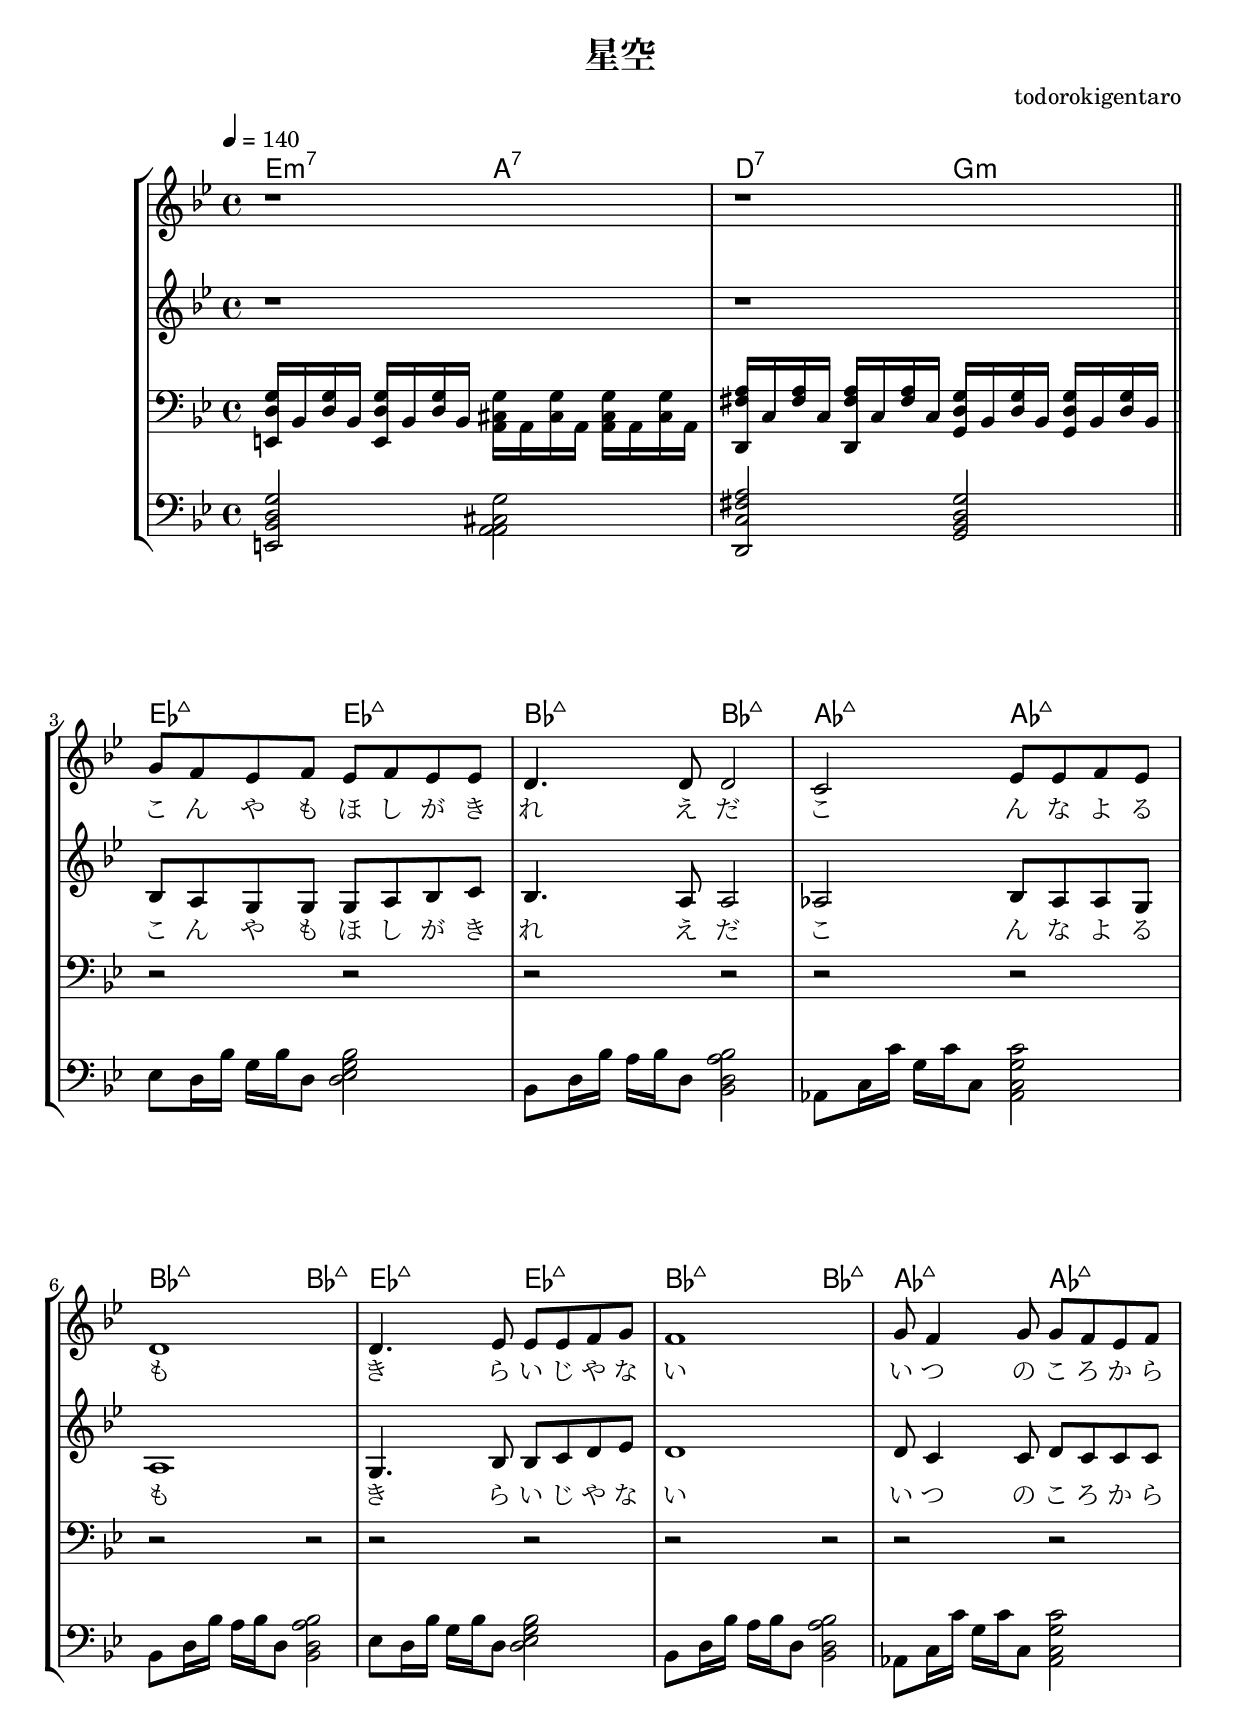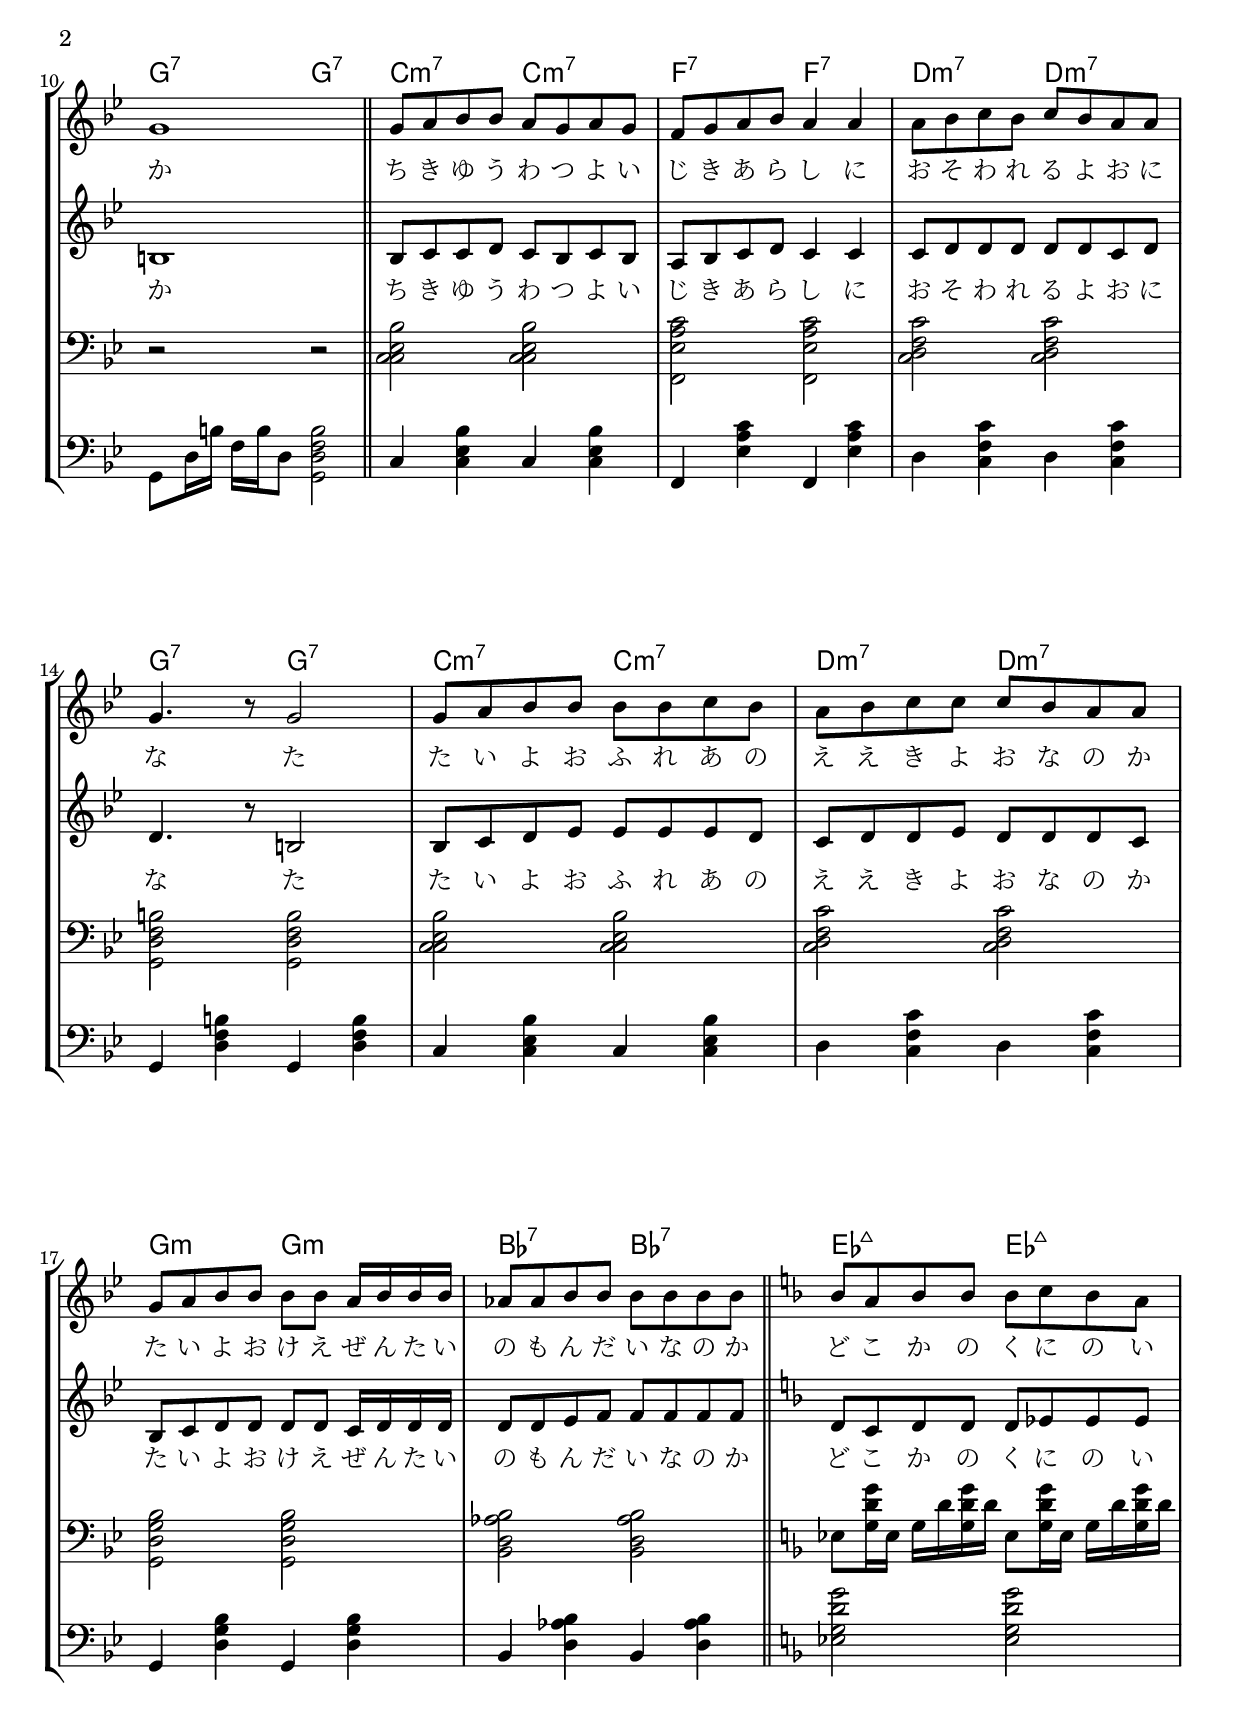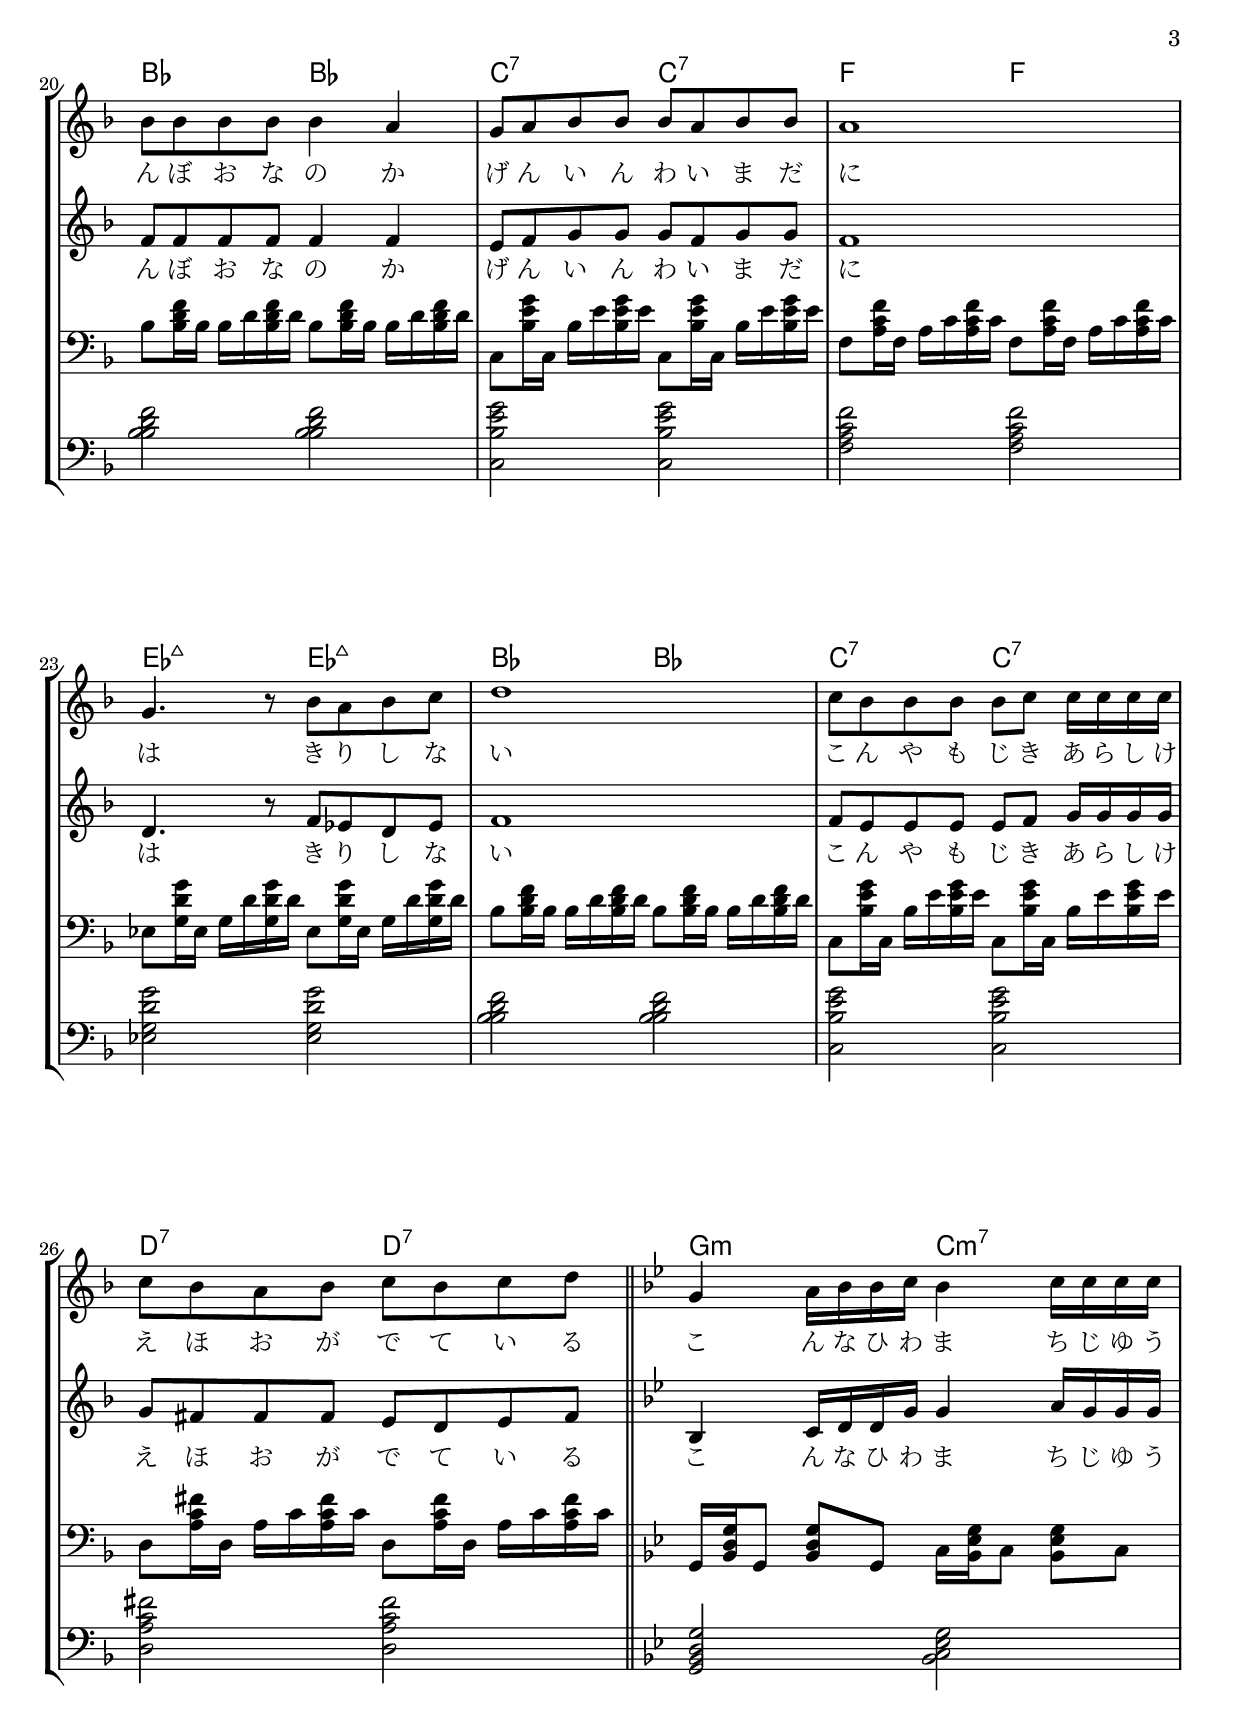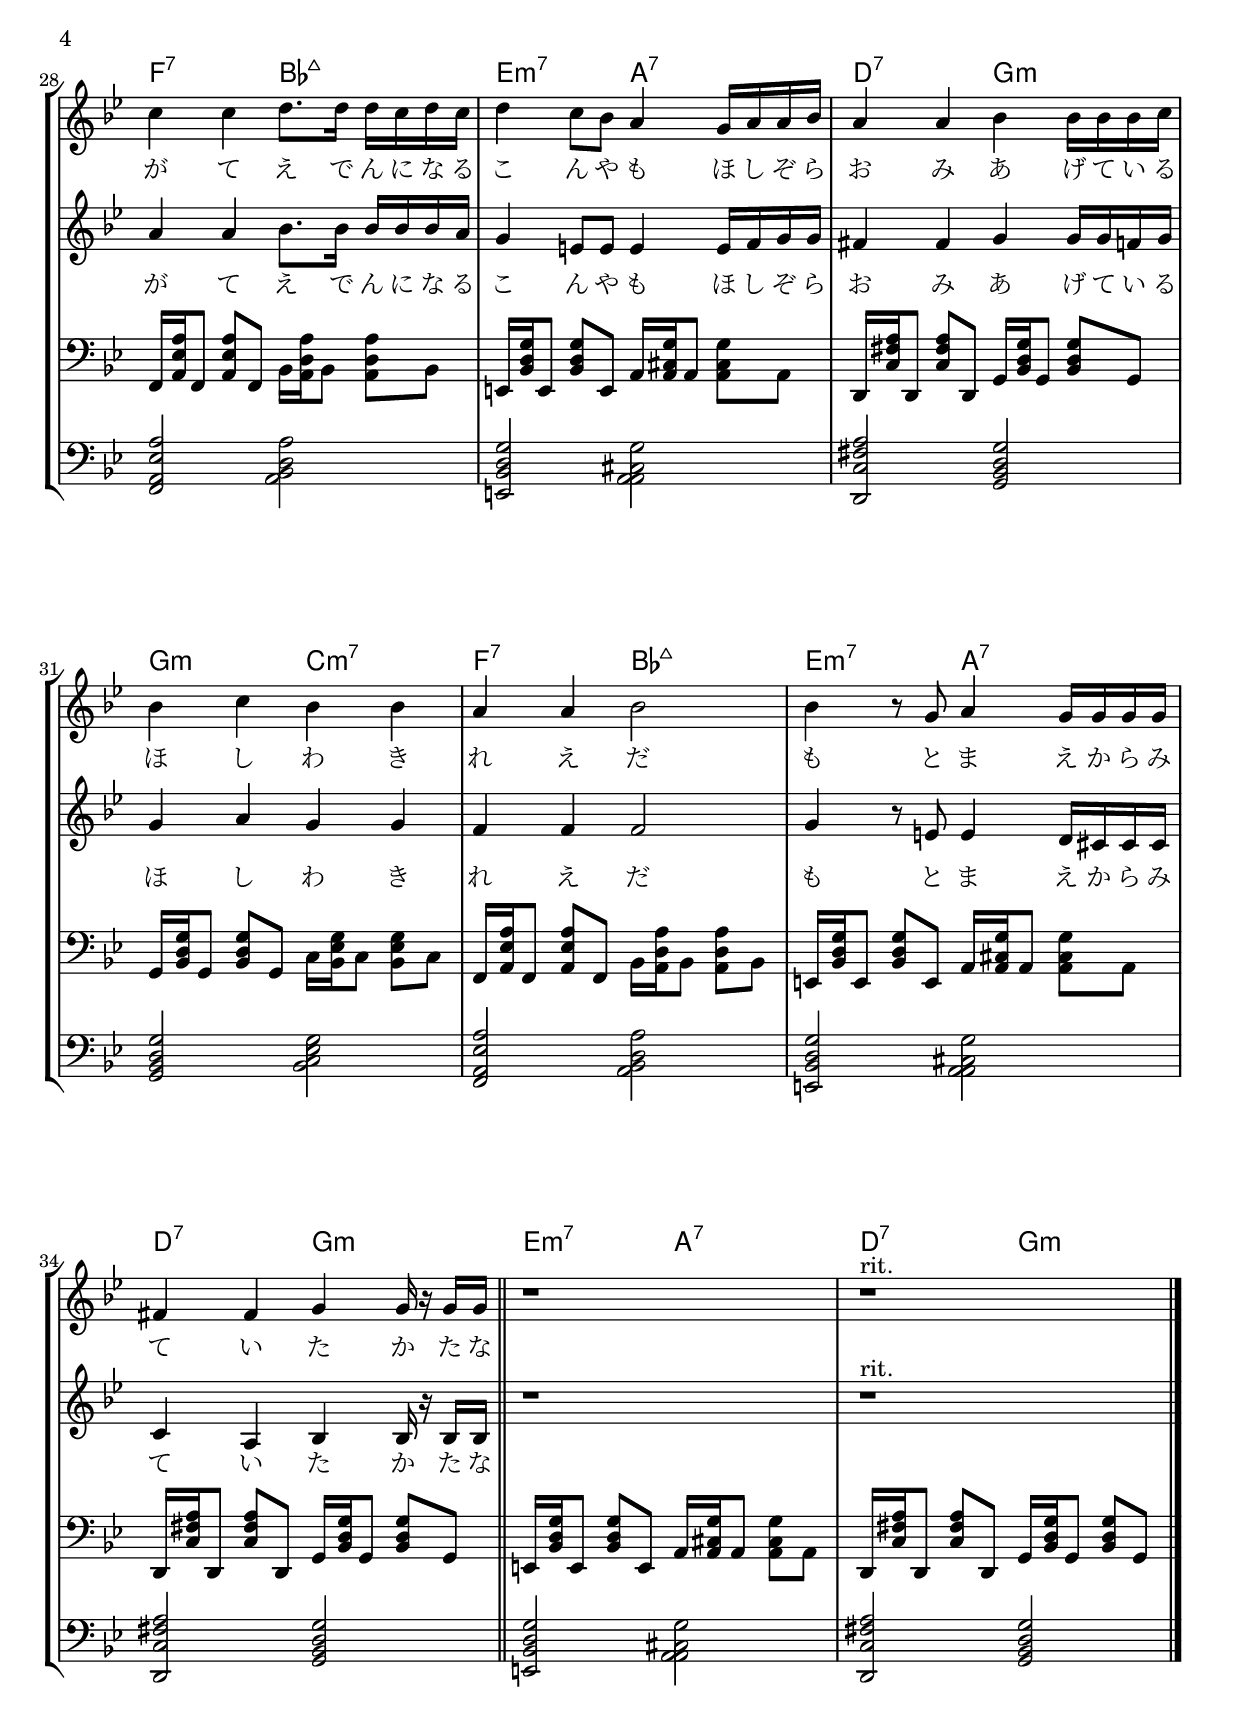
\version "2.12.1"

\header {
	title = \markup {星空}
	composer = \markup \center-column {todorokigentaro}
}

harmony = \chordmode {
	e2:m7 a:7 d:7 g:m 

	es:maj7 es:maj7 bes:maj7 bes:maj7 as:maj7 as:maj7 bes:maj7 bes:maj7 es:maj7 es:maj7 bes:maj7 bes:maj7 as:maj7 as:maj7 g:7 g:7 

	c:min7 c:min7 f:7 f:7 d:min7 d:min7 g:7 g:7 c:min7 c:min7 d:min7 d:min7 g:m g:m bes:7 bes:7 

	es:maj7 es:maj7 bes bes c:7 c:7 f f es:maj7 es:maj7 bes bes c:7 c:7 d:7 d:7 

	g:m c:min7 f:7 bes:maj7 e:m7 a:7 d:7 g:m g:m c:min7 f:7 bes:maj7 e:m7 a:7 d:7 g:m 

	e:m7 a:7 d:7 g:m 
}

melody = {
	\key bes \major
	\tempo 4 = 140
	r1 | r1   
	\set Staff.midiInstrument = #"fss0.35"
	g'8  f'8  es'8  f'8  es'8  f'8  es'8  es'8 
	d'4.  d'8  d'2 
	c'2  es'8  es'8  f'8  es'8 
	d'1 
	d'4.  es'8  es'8  es'8  f'8  g'8 
	f'1 
	g'8  f'4  g'8  g'8  f'8  es'8  f'8 
	g'1
	\set Staff.midiInstrument = #"fss0.32"
	g'8  a'8  bes'8  bes'8  a'8  g'8  a'8  g'8 
	f'8  g'8  a'8  bes'8  a'4  a'4 
	a'8  bes'8  c''8  bes'8  c''8  bes'8  a'8  a'8 
	g'4.  r8  g'2 
	g'8  a'8  bes'8  bes'8  bes'8  bes'8  c''8  bes'8 
	a'8  bes'8  c''8  c''8  c''8  bes'8  a'8  a'8 
	g'8  a'8  bes'8  bes'8  bes'8  bes'8  a'16  bes'16  bes'16  bes'16 
	as'8  as'8  bes'8  bes'8  bes'8  bes'8  bes'8  bes'8
	\set Staff.midiInstrument = #"fss0.32"
		\key f \major
bes'8  a'8  bes'8  bes'8  bes'8  c''8  bes'8  a'8 
	bes'8  bes'8  bes'8  bes'8  bes'4  a'4 
	g'8  a'8  bes'8  bes'8  bes'8  a'8  bes'8  bes'8 
	a'1 
	g'4.  r8  bes'8  a'8  bes'8  c''8 
	d''1 
	c''8  bes'8  bes'8  bes'8  bes'8  c''8  c''16  c''16  c''16  c''16 
	c''8  bes'8  a'8  bes'8  c''8  bes'8  c''8  d''8
	\set Staff.midiInstrument = #"fss0.32"
		\key bes \major
g'4  a'16  bes'16  bes'16  c''16  bes'4  c''16  c''16  c''16  c''16 
	c''4  c''4  d''8.  d''16  d''16  c''16  d''16  c''16 
	d''4  c''8  bes'8  a'4  g'16  a'16  a'16  bes'16 
	a'4  a'4  bes'4  bes'16  bes'16  bes'16  c''16 
	bes'4  c''4  bes'4  bes'4 
	a'4  a'4  bes'2 
	bes'4  r8  g'8  a'4  g'16  g'16  g'16  g'16 
	fis'4  fis'4  g'4  g'16  r16  g'16  g'16
	r1 | r1^"rit." \bar "|."
}

words = \lyricmode {
	
	こ  ん  や  も  ほ  し  が  き  れ  え  だ  こ  ん  な  よ  る  も  き  ら  い  じ  や  な  い  い  つ  の  こ  ろ  か  ら  か  
	ち  き  ゆ  う  わ  つ  よ  い  じ  き  あ  ら  し  に  お  そ  わ  れ  る  よ  お  に  な  た  た  い  よ  お  ふ  れ  あ  の  え  え  き  よ  お  な  の  か  た  い  よ  お  け  え  ぜ  ん  た  い  の  も  ん  だ  い  な  の  か  
	ど  こ  か  の  く  に  の  い  ん  ぼ  お  な  の  か  げ  ん  い  ん  わ  い  ま  だ  に  は  き  り  し  な  い  こ  ん  や  も  じ  き  あ  ら  し  け  え  ほ  お  が  で  て  い  る  
	こ  ん  な  ひ  わ  ま  ち  じ  ゆ  う  が  て  え  で  ん  に  な  る  こ  ん  や  も  ほ  し  ぞ  ら  お  み  あ  げ  て  い  る  ほ  し  わ  き  れ  え  だ  も  と  ま  え  か  ら  み  て  い  た  か  た  な  
	
}

secondmelody = {
	\key bes \major
	\tempo 4 = 140
	r1 | r1   
	\set Staff.midiInstrument = #"fss0.35"
	bes8  a8  g8  g8  g8  a8  bes8  c'8 
	bes4.  a8  a2 
	as2  bes8  as8  as8  g8 
	a1 
	g4.  bes8  bes8  c'8  d'8  es'8 
	d'1 
	d'8  c'4  c'8  d'8  c'8  c'8  c'8 
	b1
	\set Staff.midiInstrument = #"fss0.32"
	bes8  c'8  c'8  d'8  c'8  bes8  c'8  bes8 
	a8  bes8  c'8  d'8  c'4  c'4 
	c'8  d'8  d'8  d'8  d'8  d'8  c'8  d'8 
	d'4.  r8  b2 
	bes8  c'8  d'8  es'8  es'8  es'8  es'8  d'8 
	c'8  d'8  d'8  es'8  d'8  d'8  d'8  c'8 
	bes8  c'8  d'8  d'8  d'8  d'8  c'16  d'16  d'16  d'16 
	d'8  d'8  es'8  f'8  f'8  f'8  f'8  f'8
	\set Staff.midiInstrument = #"fss0.32"
		\key f \major
d'8  c'8  d'8  d'8  d'8  es'8  es'8  es'8 
	f'8  f'8  f'8  f'8  f'4  f'4 
	e'8  f'8  g'8  g'8  g'8  f'8  g'8  g'8 
	f'1 
	d'4.  r8  f'8  es'8  d'8  es'8 
	f'1 
	f'8  e'8  e'8  e'8  e'8  f'8  g'16  g'16  g'16  g'16 
	g'8  fis'8  fis'8  fis'8  e'8  d'8  e'8  fis'8
	\set Staff.midiInstrument = #"fss0.32"
		\key bes \major
bes4  c'16  d'16  d'16  g'16  g'4  a'16  g'16  g'16  g'16 
	a'4  a'4  bes'8.  bes'16  bes'16  bes'16  bes'16  a'16 
	g'4  e'8  e'8  e'4  e'16  f'16  g'16  g'16 
	fis'4  fis'4  g'4  g'16  g'16  f'16  g'16 
	g'4  a'4  g'4  g'4 
	f'4  f'4  f'2 
	g'4  r8  e'8  e'4  d'16  cis'16  cis'16  cis'16 
	c'4  a4  bes4  bes16  r16  bes16  bes16
	r1 | r1^"rit." \bar "|."
}

secondwords = \lyricmode {
	
	こ  ん  や  も  ほ  し  が  き  れ  え  だ  こ  ん  な  よ  る  も  き  ら  い  じ  や  な  い  い  つ  の  こ  ろ  か  ら  か  
	ち  き  ゆ  う  わ  つ  よ  い  じ  き  あ  ら  し  に  お  そ  わ  れ  る  よ  お  に  な  た  た  い  よ  お  ふ  れ  あ  の  え  え  き  よ  お  な  の  か  た  い  よ  お  け  え  ぜ  ん  た  い  の  も  ん  だ  い  な  の  か  
	ど  こ  か  の  く  に  の  い  ん  ぼ  お  な  の  か  げ  ん  い  ん  わ  い  ま  だ  に  は  き  り  し  な  い  こ  ん  や  も  じ  き  あ  ら  し  け  え  ほ  お  が  で  て  い  る  
	こ  ん  な  ひ  わ  ま  ち  じ  ゆ  う  が  て  え  で  ん  に  な  る  こ  ん  や  も  ほ  し  ぞ  ら  お  み  あ  げ  て  い  る  ほ  し  わ  き  れ  え  だ  も  と  ま  え  か  ら  み  て  い  た  か  た  な  
	
}

tempochange = {
	\tempo 4 = 140
	r1 | r1 \bar "||"
	\tempo 4 = 140
	r1 | r1 | r1 | r1 | r1 | r1 | r1 | r1 \bar "||"
	\tempo 4 = 140
	r1 | r1 | r1 | r1 | r1 | r1 | r1 | r1 \bar "||"
	\tempo 4 = 140
	r1 | r1 | r1 | r1 | r1 | r1 | r1 | r1 \bar "||"
	\tempo 4 = 140
	r1 | r1 | r1 | r1 | r1 | r1 | r1 | r1 \bar "||"
	\tempo 4 = 140
	r1 | \tempo 4 = 105 r2 \tempo 4 = 93 r2 \bar "|."
}

mainacc = {
	\clef bass
	\set Staff.midiInstrument = #"Synthbrass 1"
	\key bes \major
	\tempo 4 = 140
	<e, d g>16 bes,16 <d g>16 bes,16   <e, d g>16 bes,16 <d g>16 bes,16
	<a, cis g>16 a,16 <cis g>16 a,16   <a, cis g>16 a,16 <cis g>16 a,16
	<d, fis a>16 c16 <fis a>16 c16   <d, fis a>16 c16 <fis a>16 c16
	<g, d g>16 bes,16 <d g>16 bes,16   <g, d g>16 bes,16 <d g>16 bes,16
	\bar "||"

	\set Staff.midiInstrument = #"Orchestra Hit"
	r2
	r2
	r2
	r2
	r2
	r2
	r2
	r2
	r2
	r2
	r2
	r2
	r2
	r2
	r2
	r2
	\bar "||"

	\set Staff.midiInstrument = #"Orchestra Hit"
	<c c es bes>2
	<c c es bes>2
	<f, es a c'>2
	<f, es a c'>2
	<d c f c'>2
	<d c f c'>2
	<g, d f b>2
	<g, d f b>2
	<c c es bes>2
	<c c es bes>2
	<d c f c'>2
	<d c f c'>2
	<g, d g bes>2
	<g, d g bes>2
	<bes, d as bes>2
	<bes, d as bes>2
	\bar "||"

	\set Staff.midiInstrument = #"Harpsichord"
	\key f \major
	es8 <g d' g'>16 es16   g16 d'16 <g d' g'>16 d'16
	es8 <g d' g'>16 es16   g16 d'16 <g d' g'>16 d'16
	bes8 <bes d' f'>16 bes16   bes16 d'16 <bes d' f'>16 d'16
	bes8 <bes d' f'>16 bes16   bes16 d'16 <bes d' f'>16 d'16
	c8 <bes e' g'>16 c16   bes16 e'16 <bes e' g'>16 e'16
	c8 <bes e' g'>16 c16   bes16 e'16 <bes e' g'>16 e'16
	f8 <a c' f'>16 f16   a16 c'16 <a c' f'>16 c'16
	f8 <a c' f'>16 f16   a16 c'16 <a c' f'>16 c'16
	es8 <g d' g'>16 es16   g16 d'16 <g d' g'>16 d'16
	es8 <g d' g'>16 es16   g16 d'16 <g d' g'>16 d'16
	bes8 <bes d' f'>16 bes16   bes16 d'16 <bes d' f'>16 d'16
	bes8 <bes d' f'>16 bes16   bes16 d'16 <bes d' f'>16 d'16
	c8 <bes e' g'>16 c16   bes16 e'16 <bes e' g'>16 e'16
	c8 <bes e' g'>16 c16   bes16 e'16 <bes e' g'>16 e'16
	d8 <a c' fis'>16 d16   a16 c'16 <a c' fis'>16 c'16
	d8 <a c' fis'>16 d16   a16 c'16 <a c' fis'>16 c'16
	\bar "||"

	\set Staff.midiInstrument = #"Synthbrass 1"
	\key bes \major
	g,16 <bes, d g>16 g,8 <bes, d g>8 g,8
	c16 <bes, es g>16 c8 <bes, es g>8 c8
	f,16 <a, es a>16 f,8 <a, es a>8 f,8
	bes,16 <a, d a>16 bes,8 <a, d a>8 bes,8
	e,16 <bes, d g>16 e,8 <bes, d g>8 e,8
	a,16 <a, cis g>16 a,8 <a, cis g>8 a,8
	d,16 <c fis a>16 d,8 <c fis a>8 d,8
	g,16 <bes, d g>16 g,8 <bes, d g>8 g,8
	g,16 <bes, d g>16 g,8 <bes, d g>8 g,8
	c16 <bes, es g>16 c8 <bes, es g>8 c8
	f,16 <a, es a>16 f,8 <a, es a>8 f,8
	bes,16 <a, d a>16 bes,8 <a, d a>8 bes,8
	e,16 <bes, d g>16 e,8 <bes, d g>8 e,8
	a,16 <a, cis g>16 a,8 <a, cis g>8 a,8
	d,16 <c fis a>16 d,8 <c fis a>8 d,8
	g,16 <bes, d g>16 g,8 <bes, d g>8 g,8
	\bar "||"

	\set Staff.midiInstrument = #"Synthbrass 1"
	e,16 <bes, d g>16 e,8 <bes, d g>8 e,8
	a,16 <a, cis g>16 a,8 <a, cis g>8 a,8
	d,16 <c fis a>16 d,8 <c fis a>8 d,8
	g,16 <bes, d g>16 g,8 <bes, d g>8 g,8
	\bar "|."
}

subacc = {
	\clef bass
	\set Staff.midiInstrument = #"Guitar harmonics"
	\key bes \major
	\tempo 4 = 140
	<e, bes, d g>2
	<a, a, cis g>2
	<d, c fis a>2
	<g, bes, d g>2
	\bar "||"

	\set Staff.midiInstrument = #"String Ensemble 2"
	es8 d16 bes g bes d8
	<es d g bes>2
	bes,8 d16 bes a bes d8
	<bes, d a bes>2
	as,8 c16 c' g c' c8
	<as, c g c'>2
	bes,8 d16 bes a bes d8
	<bes, d a bes>2
	es8 d16 bes g bes d8
	<es d g bes>2
	bes,8 d16 bes a bes d8
	<bes, d a bes>2
	as,8 c16 c' g c' c8
	<as, c g c'>2
	g,8 d16 b f b d8
	<g, d f b>2
	\bar "||"

	\set Staff.midiInstrument = #"String Ensemble 1"
	c4 <c es bes>4
	c4 <c es bes>4
	f,4 <es a c'>4
	f,4 <es a c'>4
	d4 <c f c'>4
	d4 <c f c'>4
	g,4 <d f b>4
	g,4 <d f b>4
	c4 <c es bes>4
	c4 <c es bes>4
	d4 <c f c'>4
	d4 <c f c'>4
	g,4 <d g bes>4
	g,4 <d g bes>4
	bes,4 <d as bes>4
	bes,4 <d as bes>4
	\bar "||"

	\set Staff.midiInstrument = #"String Ensemble 1"
	\key f \major
	<es g d' g'>2
	<es g d' g'>2
	<bes bes d' f'>2
	<bes bes d' f'>2
	<c bes e' g'>2
	<c bes e' g'>2
	<f a c' f'>2
	<f a c' f'>2
	<es g d' g'>2
	<es g d' g'>2
	<bes bes d' f'>2
	<bes bes d' f'>2
	<c bes e' g'>2
	<c bes e' g'>2
	<d a c' fis'>2
	<d a c' fis'>2
	\bar "||"

	\set Staff.midiInstrument = #"Guitar harmonics"
	\key bes \major
	<g, bes, d g>2
	<c bes, es g>2
	<f, a, es a>2
	<bes, a, d a>2
	<e, bes, d g>2
	<a, a, cis g>2
	<d, c fis a>2
	<g, bes, d g>2
	<g, bes, d g>2
	<c bes, es g>2
	<f, a, es a>2
	<bes, a, d a>2
	<e, bes, d g>2
	<a, a, cis g>2
	<d, c fis a>2
	<g, bes, d g>2
	\bar "||"

	\set Staff.midiInstrument = #"Guitar harmonics"
	<e, bes, d g>2
	<a, a, cis g>2
	<d, c fis a>2
	<g, bes, d g>2
	\bar "|."
}

percA = {
	\drummode {
	r4 hh4 hh4 hh4  |r1  \bar "||"
	cymr4 cymr4 cymr4 cymr4  |cymr4 cymr8 cymr16 cymr16 cymr4 cymr4  |cymr4 cymr4 cymr4 cymr4  |cymr4 cymr2.  |cymr4 cymr4 cymr4 cymr4  |cymr4 cymr8 cymr16 cymr16 cymr4 cymr4  |cymr4 cymr4 cymr4 cymr4  |cymr4 cymr2.  \bar "||"
	hh8 hh8 hh8 hh8 hh8 hh8 hh8 hh8  |hh8 hh8 hh8 hh8 hh4 hh8 hh8  |hh8 hh8 hh8 hh8 hh8 hh8 hh8 hh8  |hh8 hh8 hh8 hh2 r8  |hh8 hh8 hh8 hh8 hh8 hh8 hh8 hh8  |hh8 hh8 hh8 hh8 hh4 hh8 hh8  |hh8 hh8 hh8 hh8 hh8 hh8 hh8 hh8  |r8 hh2. r8  \bar "||"
	r8 cymr8 cymr8 cymr8 cymr8 cymr8 cymr8 cymr8  |cymr8 cymr8 cymr8 cymr8 cymr8 cymr8 cymr8 cymr8  |cymr8 cymr8 cymr8 cymr8 cymr8 cymr8 cymr8 cymr8  |cymr8 cymr8 cymr8 cymr8 cymr8 cymr8 cymr8 cymr8  |r8 cymr8 cymr8 cymr8 cymr8 cymr8 cymr8 cymr8  |cymr8 cymr8 cymr8 cymr8 cymr8 cymr8 cymr8 cymr8  |cymr8 cymr8 cymr8 cymr8 cymr8 cymr8 cymr8 cymr8  |cymr8 cymr8 cymr4 cymr8 cymr4.  \bar "||"
	r4 hh4 hh4 hh4  |hh4 hh4 hh4 hh4  |hh4 hh4 hh4 hh4  |hh4 hh4 hh4 hh4  |r4 hh4 hh4 hh4  |hh4 hh4 hh4 hh4  |hh4 hh4 hh4 hh4  |r1  \bar "||"
	r4 hh4 hh4 hh4  |r1  \bar "|."
	}
}

percB = {
	\drummode {
	r4 sn8 sn4. sn4  |sn16 sn16 sn16 sn16 sn16 sn16 sn16 sn16 sn16 sn16 sn16 sn16 sn16 sn16 sn16 sn16  \bar "||"
	r2 sn2  |r2 sn2  |r2 sn2  |r8 sn8 sn2.  |r2 sn2  |r2 sn2  |r2 sn2  |r8 sn8 sn2.  \bar "||"
	r4 sn8. sn8 sn8. sn8. sn16  |r4 sn8. sn8 sn8. sn4  |r4 sn8. sn8 sn8. sn8. sn16  |r8 sn8 sn4 sn8 sn16 sn8 sn8 sn16  |r4 sn8. sn8 sn8. sn8. sn16  |r4 sn8. sn8 sn8. sn4  |r4 sn8. sn8 sn8. sn8. sn16  |r4 sn2 sn4  \bar "||"
	r4 sn8 sn4. sn4  |r4 sn8 sn4. sn4  |r4 sn8 sn4. sn4  |r4 sn8 sn4. sn4  |r4 sn8 sn4. sn4  |r4 sn8 sn4. sn4  |r4 sn8 sn4. sn4  |r8 sn8 sn4 sn8 sn8 sn16 sn16 sn16 sn16  \bar "||"
	r4 sn8 sn4. sn4  |r4 sn8 sn4. sn4  |r4 sn8 sn4. sn4  |r4 sn8 sn4. sn4  |r4 sn8 sn4. sn4  |r4 sn8 sn4. sn4  |r4 sn8 sn4. sn4  |sn16 sn16 sn16 sn16 sn16 sn16 sn16 sn16 sn16 sn16 sn16 sn16 sn16 sn16 sn16 sn16  \bar "||"
	r4 sn8 sn4. sn4  |sn16 sn16 sn16 sn16 sn16 sn16 sn16 sn16 sn16 sn16 sn16 sn16 sn16 sn16 sn16 sn16  \bar "|."
	}
}

percC = {
	\drummode {
	bd4 bd4 bd4 bd4  |bd4 bd4 bd8 bd8 bd8 bd8  \bar "||"
	bd2. r8 bd8  |bd2. r8 bd8  |bd2. r8 bd8  |bd4. bd8 bd4. bd8  |bd2. r8 bd8  |bd2. r8 bd8  |bd2. r8 bd8  |bd2 r8 bd4.  \bar "||"
	bd8 bd4 bd2 bd8  |bd8 bd2 bd4.  |bd8 bd4 bd2 bd8  |bd4 r16 bd8. bd2  |bd8 bd4 bd2 bd8  |bd8 bd2 bd4.  |bd8 bd4 bd2 bd8  |bd8 bd4. bd4. bd8  \bar "||"
	bd4 bd4 bd4 bd4  |bd4 bd4 bd8 bd8 bd4  |bd4 bd4 bd4 bd4  |bd4 bd4 bd8 bd8 bd4  |bd4 bd4 bd4 bd4  |bd4 bd4 bd8 bd8 bd4  |bd4 bd4 bd4 bd4  |bd4. bd8 bd4 bd8 bd8  \bar "||"
	bd4 bd4 bd4 bd4  |bd4 bd4 bd4 bd8 bd8  |bd4 bd4 bd4 bd4  |bd4 bd4 bd4 bd8 bd8  |bd4 bd4 bd4 bd4  |bd4 bd4 bd4 bd8 bd8  |bd4 bd4 bd4 bd4  |bd4 bd4 bd8 bd8 bd8 bd8  \bar "||"
	bd4 bd4 bd4 bd4  |bd4 bd4 bd8 bd8 bd8 bd8  \bar "|."
	}
}

percD = {
	\drummode {
	r8 hhp4 hhp4 hhp4 hhp8  |r8 hhp4 hhp4 hhp4 hhp8  \bar "||"
	r1 |r1 |r1 |r2 r8 tommh8 tommh4  |r1 |r1 |r1 |r8. tommh8. tommh2 r8  \bar "||"
	r1  |r2 r8 hho4.  |r1  |r4. r16 hho2 r16  |r1  |r2 r8 hho4.  |r1  |r4. r16 hho2 r16  \bar "||"
	cymc1  |r1 |r1 |r1 |cymc1  |r1 |r1 |r1 \bar "||"
	r8 hhp4 hhp4 hhp4 hhp8  |r8 hhp4 hhp4 hhp4 hhp8  |r8 hhp4 hhp4 hhp4 hhp8  |r8 hhp4 hhp4 hhp4 hhp8  |r8 hhp4 hhp4 hhp4 hhp8  |r8 hhp4 hhp4 hhp4 hhp8  |r8 hhp4 hhp4 hhp4 hhp8  |r8 hhp4 hhp4 hhp4 hhp8  \bar "||"
	r8 hhp4 hhp4 hhp4 hhp8  |r8 hhp4 hhp4 hhp4 hhp8  \bar "|."
	}
}

percE = {
	\drummode {
	cymc1  |r1 \bar "||"
	r1 |r1 |r1 |r2. r8 toml8  |r1 |r1 |r1 |r2. toml8 toml8  \bar "||"
	r1 |r1 |r1 |r1 |r1 |r1 |r1 |cymc1  \bar "||"
	r1 |r1 |r1 |r1 |r1 |r1 |r1 |r4 r16 hhp8 hhp2 r16  \bar "||"
	cymc1  |r1 |r1 |r1 |cymc1  |r1 |r1 |r1 \bar "||"
	cymc1  |r1 \bar "|."
	}
}

percF = {
	\drummode {
	r1 | r1 \bar "||"
	r1 |r1 |r1 |r1 |r1 |r1 |r1 |hho1  \bar "||"
	r1 |r1 |r1 |r1 |r1 |r1 |r1 |r4 r16 tommh16 tommh4. tommh4  \bar "||"
	r1 |r1 |r1 |r1 |r1 |r1 |r1 |r4. hh2 r8  \bar "||"
	r1 | r1 | r1 | r1 | r1 | r1 | r1 | r1 \bar "||"
	r1 | r1 \bar "|."
	}
}

percG = {
	\drummode {
	r1 | r1 \bar "||"
	r1 | r1 | r1 | r1 | r1 | r1 | r1 | r1 \bar "||"
	r1 |r1 |r1 |r1 |r1 |r1 |r1 |r4. r16 tomml4. tomml8.  \bar "||"
	r1 | r1 | r1 | r1 | r1 | r1 | r1 | r1 \bar "||"
	r1 | r1 | r1 | r1 | r1 | r1 | r1 | r1 \bar "||"
	r1 | r1 \bar "|."
	}
}

percH = {
	\drummode {
	r1 | r1 \bar "||"
	r1 | r1 | r1 | r1 | r1 | r1 | r1 | r1 \bar "||"
	r1 |r1 |r1 |r1 |r1 |r1 |r1 |r2 r16 toml8 toml4 r16  \bar "||"
	r1 | r1 | r1 | r1 | r1 | r1 | r1 | r1 \bar "||"
	r1 | r1 | r1 | r1 | r1 | r1 | r1 | r1 \bar "||"
	r1 | r1 \bar "|."
	}
}

percI = {
	\drummode {
	r1 | r1 \bar "||"
	r1 | r1 | r1 | r1 | r1 | r1 | r1 | r1 \bar "||"
	r1 |r1 |r1 |r1 |r1 |r1 |r1 |r2 r8 tomfh4 tomfh8  \bar "||"
	r1 | r1 | r1 | r1 | r1 | r1 | r1 | r1 \bar "||"
	r1 | r1 | r1 | r1 | r1 | r1 | r1 | r1 \bar "||"
	r1 | r1 \bar "|."
	}
}

\score {
	<<
		\new StaffGroup <<
			\new ChordNames {\harmony}
			\new Voice = "melody" {\melody}
			\new Lyrics \lyricsto "melody" \words
			\new Voice = "secondmelody" {\secondmelody}
			\new Lyrics \lyricsto "secondmelody" \secondwords
			\new Staff = "mainacc" {\mainacc}
			\new Staff = "subacc" {\subacc}
		>>
	>>
	\layout { }
}
